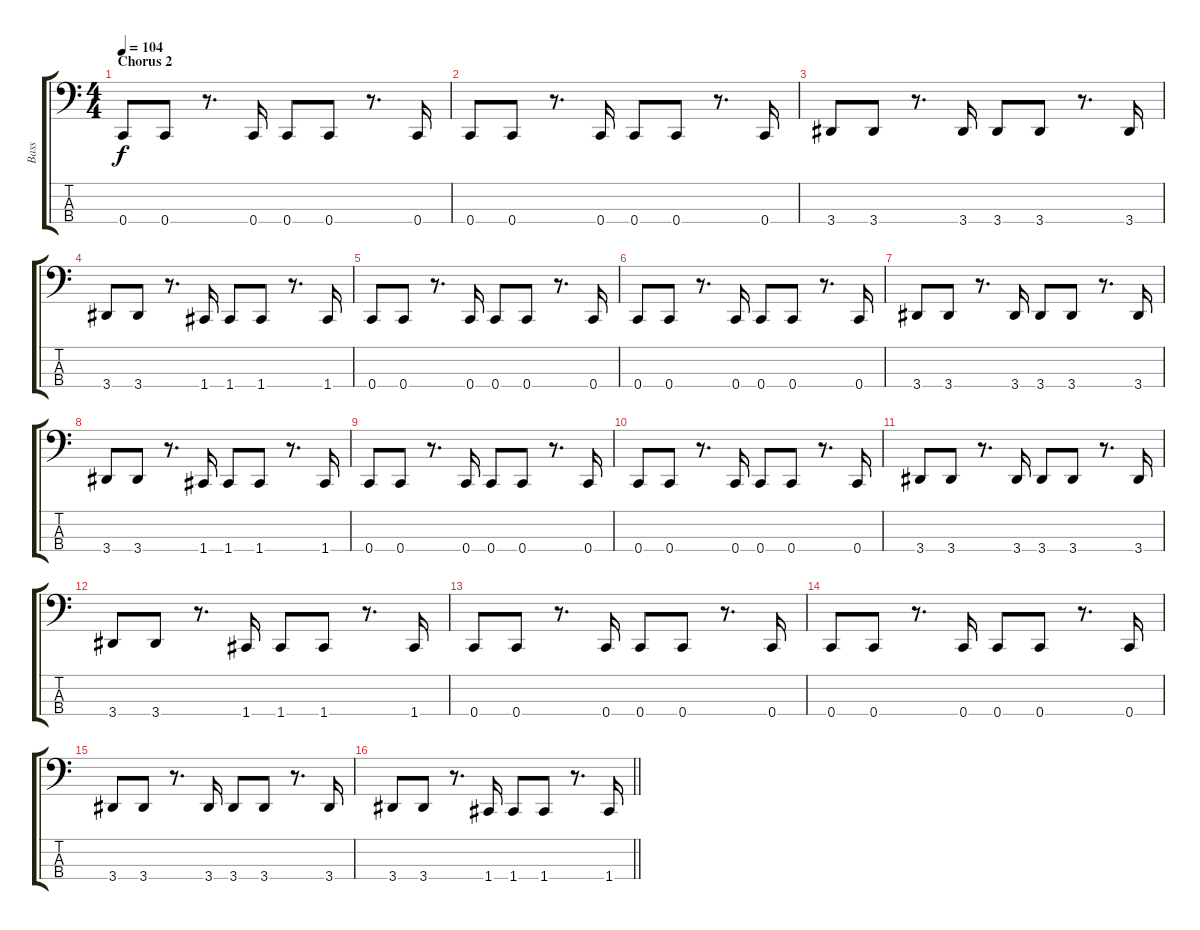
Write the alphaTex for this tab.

\track ("Bass" "Bass") {instrument electricbassfinger}
\staff {score tabs}
\tuning (F2 C2 G1 C1) {hide}
\ts (4 4)
\section ("" "Chorus 2")
\tempo 104
\clef f4
\ks c
0.4.8{dy f} 0.4.8 r.8{d} 0.4.16 0.4.8 0.4.8 r.8{d} 0.4.16 |
0.4.8 0.4.8 r.8{d} 0.4.16 0.4.8 0.4.8 r.8{d} 0.4.16 |
3.4.8 3.4.8 r.8{d} 3.4.16 3.4.8 3.4.8 r.8{d} 3.4.16 |
3.4.8 3.4.8 r.8{d} 1.4.16 1.4.8 1.4.8 r.8{d} 1.4.16 |
0.4.8 0.4.8 r.8{d} 0.4.16 0.4.8 0.4.8 r.8{d} 0.4.16 |
0.4.8 0.4.8 r.8{d} 0.4.16 0.4.8 0.4.8 r.8{d} 0.4.16 |
3.4.8 3.4.8 r.8{d} 3.4.16 3.4.8 3.4.8 r.8{d} 3.4.16 |
3.4.8 3.4.8 r.8{d} 1.4.16 1.4.8 1.4.8 r.8{d} 1.4.16 |
0.4.8 0.4.8 r.8{d} 0.4.16 0.4.8 0.4.8 r.8{d} 0.4.16 |
0.4.8 0.4.8 r.8{d} 0.4.16 0.4.8 0.4.8 r.8{d} 0.4.16 |
3.4.8 3.4.8 r.8{d} 3.4.16 3.4.8 3.4.8 r.8{d} 3.4.16 |
3.4.8 3.4.8 r.8{d} 1.4.16 1.4.8 1.4.8 r.8{d} 1.4.16 |
0.4.8 0.4.8 r.8{d} 0.4.16 0.4.8 0.4.8 r.8{d} 0.4.16 |
0.4.8 0.4.8 r.8{d} 0.4.16 0.4.8 0.4.8 r.8{d} 0.4.16 |
3.4.8 3.4.8 r.8{d} 3.4.16 3.4.8 3.4.8 r.8{d} 3.4.16 |
\barLineRight lightlight
3.4.8 3.4.8 r.8{d} 1.4.16 1.4.8 1.4.8 r.8{d} 1.4.16
